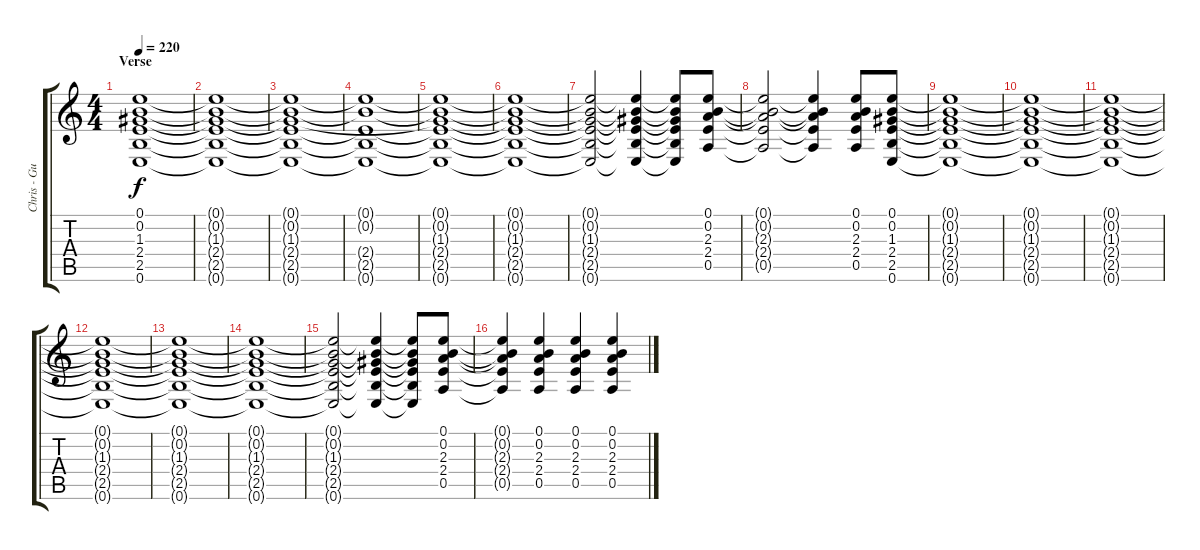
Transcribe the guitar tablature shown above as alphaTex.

\track ("Chris - Guitar" "Chris - Gu") {instrument distortionguitar}
\staff {score tabs}
\tuning (E4 B3 G3 D3 A2 E2) {hide}
\ts (4 4)
\section ("" "Verse")
\tempo 220
\clef g2
\ks c
(0.1 0.2 1.3 2.4 2.5 0.6).1{dy f volume 13} |
(0.1{t} 0.2{t} 1.3{t} 2.4{t} 2.5{t} 0.6{t}).1 |
(0.1{t} 0.2{t} 1.3{t} 2.4{t} 2.5{t} 0.6{t}).1 |
(0.1{t} 0.2{t} 2.4{t} 2.5{t} 0.6{t}).1{volume 6} |
(0.1{t} 0.2{t} 1.3{t} 2.4{t} 2.5{t} 0.6{t}).1 |
(0.1{t} 0.2{t} 1.3{t} 2.4{t} 2.5{t} 0.6{t}).1 |
(0.1{t} 0.2{t} 1.3{t} 2.4{t} 2.5{t} 0.6{t}).2 (0.1{t} 0.2{t} 1.3{t} 2.4{t} 2.5{t} 0.6{t}).4 (0.1{t} 0.2{t} 1.3{t} 2.4{t} 2.5{t} 0.6{t}).8 (0.1 0.2 2.3 2.4 0.5).8{volume 13} |
(0.1{t} 0.2{t} 2.3{t} 2.4{t} 0.5{t}).2 (0.1{t} 0.2{t} 2.3{t} 2.4{t} 0.5{t}).4 (0.1 0.2 2.3 2.4 0.5).8 (0.1 0.2 1.3 2.4 2.5 0.6).8 |
(0.1{t} 0.2{t} 1.3{t} 2.4{t} 2.5{t} 0.6{t}).1{volume 13} |
(0.1{t} 0.2{t} 1.3{t} 2.4{t} 2.5{t} 0.6{t}).1 |
(0.1{t} 0.2{t} 1.3{t} 2.4{t} 2.5{t} 0.6{t}).1 |
(0.1{t} 0.2{t} 1.3{t} 2.4{t} 2.5{t} 0.6{t}).1{volume 6} |
(0.1{t} 0.2{t} 1.3{t} 2.4{t} 2.5{t} 0.6{t}).1 |
(0.1{t} 0.2{t} 1.3{t} 2.4{t} 2.5{t} 0.6{t}).1 |
(0.1{t} 0.2{t} 1.3{t} 2.4{t} 2.5{t} 0.6{t}).2 (0.1{t} 0.2{t} 1.3{t} 2.4{t} 2.5{t} 0.6{t}).4 (0.1{t} 0.2{t} 1.3{t} 2.4{t} 2.5{t} 0.6{t}).8 (0.1 0.2 2.3 2.4 0.5).8{volume 13} |
(0.1{t} 0.2{t} 2.3{t} 2.4{t} 0.5{t}).4 (0.1 0.2 2.3 2.4 0.5).4 (0.1 0.2 2.3 2.4 0.5).4 (0.1 0.2 2.3 2.4 0.5).4
